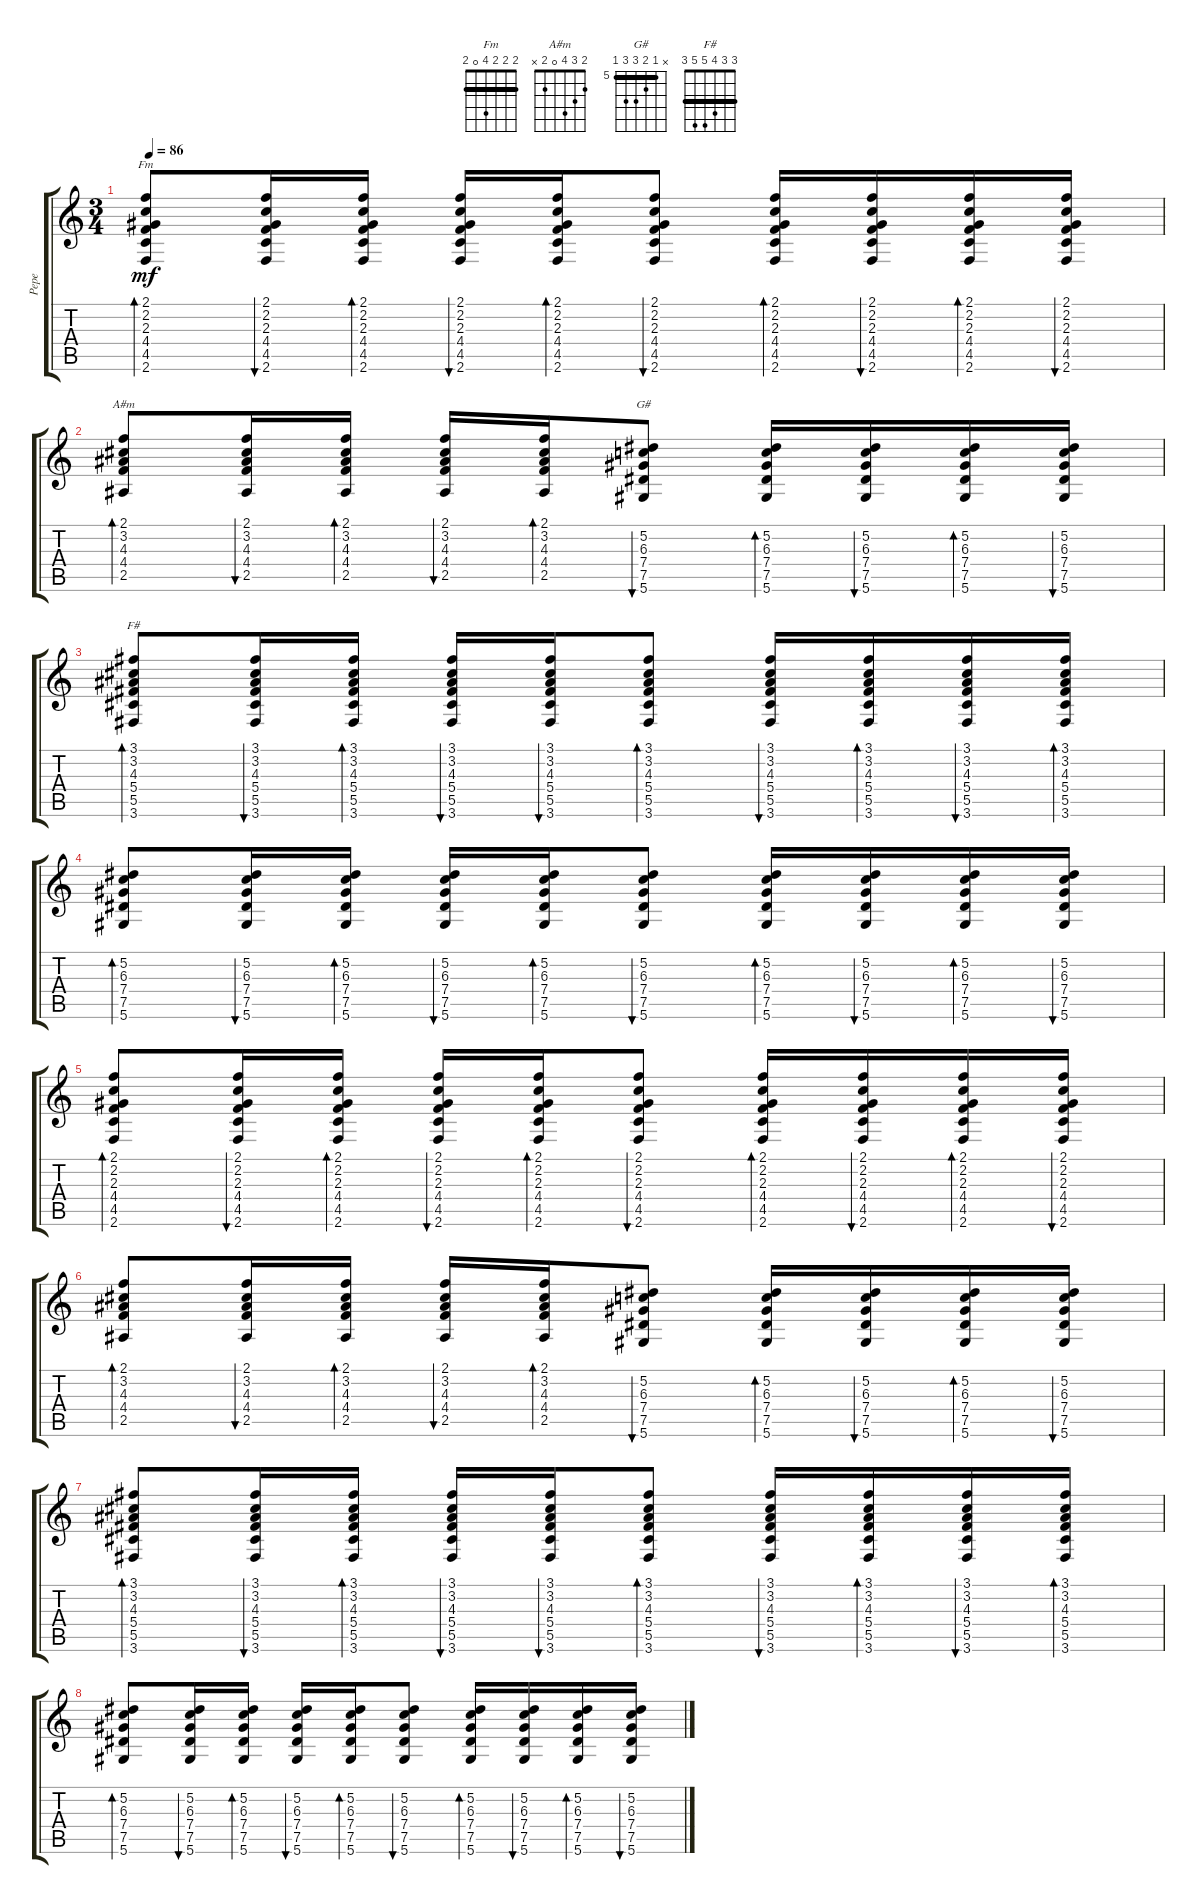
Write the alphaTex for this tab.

\track ("Pepe" "Pepe") {instrument acousticguitarsteel}
\staff {score tabs}
\tuning (Eb4 Bb3 Gb3 Db3 Ab2 Eb2) {hide}
\chord ("Fm" 2 2 2 4 0 2) {barre 2}
\chord ("A#m" 2 3 4 0 2 x)
\chord ("G#" x 5 6 7 7 5) {firstfret 5 barre 5}
\chord ("F#" 3 3 4 5 5 3) {barre 3}
\ts (3 4)
\tempo 86
\clef g2
\ks c
(2.1 2.2 2.3 4.4 4.5 2.6).8{bd 30 ch "Fm" dy mf} (2.1 2.2 2.3 4.4 4.5 2.6).16{bu 30} (2.1 2.2 2.3 4.4 4.5 2.6).16{bd 30} (2.1 2.2 2.3 4.4 4.5 2.6).16{bu 30} (2.1 2.2 2.3 4.4 4.5 2.6).16{bd 30} (2.1 2.2 2.3 4.4 4.5 2.6).8{bu 30} (2.1 2.2 2.3 4.4 4.5 2.6).16{bd 30} (2.1 2.2 2.3 4.4 4.5 2.6).16{bu 30} (2.1 2.2 2.3 4.4 4.5 2.6).16{bd 30} (2.1 2.2 2.3 4.4 4.5 2.6).16{bu 30} |
(2.1 3.2 4.3 4.4 2.5).8{bd 30 ch "A#m"} (2.1 3.2 4.3 4.4 2.5).16{bu 30} (2.1 3.2 4.3 4.4 2.5).16{bd 30} (2.1 3.2 4.3 4.4 2.5).16{bu 30} (2.1 3.2 4.3 4.4 2.5).16{bd 30} (5.2 6.3 7.4 7.5 5.6).8{bu 30 ch "G#"} (5.2 6.3 7.4 7.5 5.6).16{bd 30} (5.2 6.3 7.4 7.5 5.6).16{bu 30} (5.2 6.3 7.4 7.5 5.6).16{bd 30} (5.2 6.3 7.4 7.5 5.6).16{bu 30} |
(3.1 3.2 4.3 5.4 5.5 3.6).8{bd 30 ch "F#"} (3.1 3.2 4.3 5.4 5.5 3.6).16{bu 30} (3.1 3.2 4.3 5.4 5.5 3.6).16{bd 30} (3.1 3.2 4.3 5.4 5.5 3.6).16{bu 30} (3.1 3.2 4.3 5.4 5.5 3.6).16{bu 30} (3.1 3.2 4.3 5.4 5.5 3.6).8{bd 30} (3.1 3.2 4.3 5.4 5.5 3.6).16{bu 30} (3.1 3.2 4.3 5.4 5.5 3.6).16{bd 30} (3.1 3.2 4.3 5.4 5.5 3.6).16{bu 30} (3.1 3.2 4.3 5.4 5.5 3.6).16{bd 30} |
(5.2 6.3 7.4 7.5 5.6).8{bd 30} (5.2 6.3 7.4 7.5 5.6).16{bu 30} (5.2 6.3 7.4 7.5 5.6).16{bd 30} (5.2 6.3 7.4 7.5 5.6).16{bu 30} (5.2 6.3 7.4 7.5 5.6).16{bd 30} (5.2 6.3 7.4 7.5 5.6).8{bu 30} (5.2 6.3 7.4 7.5 5.6).16{bd 30} (5.2 6.3 7.4 7.5 5.6).16{bu 30} (5.2 6.3 7.4 7.5 5.6).16{bd 30} (5.2 6.3 7.4 7.5 5.6).16{bu 30} |
(2.1 2.2 2.3 4.4 4.5 2.6).8{bd 30} (2.1 2.2 2.3 4.4 4.5 2.6).16{bu 30} (2.1 2.2 2.3 4.4 4.5 2.6).16{bd 30} (2.1 2.2 2.3 4.4 4.5 2.6).16{bu 30} (2.1 2.2 2.3 4.4 4.5 2.6).16{bd 30} (2.1 2.2 2.3 4.4 4.5 2.6).8{bu 30} (2.1 2.2 2.3 4.4 4.5 2.6).16{bd 30} (2.1 2.2 2.3 4.4 4.5 2.6).16{bu 30} (2.1 2.2 2.3 4.4 4.5 2.6).16{bd 30} (2.1 2.2 2.3 4.4 4.5 2.6).16{bu 30} |
(2.1 3.2 4.3 4.4 2.5).8{bd 30} (2.1 3.2 4.3 4.4 2.5).16{bu 30} (2.1 3.2 4.3 4.4 2.5).16{bd 30} (2.1 3.2 4.3 4.4 2.5).16{bu 30} (2.1 3.2 4.3 4.4 2.5).16{bd 30} (5.2 6.3 7.4 7.5 5.6).8{bu 30} (5.2 6.3 7.4 7.5 5.6).16{bd 30} (5.2 6.3 7.4 7.5 5.6).16{bu 30} (5.2 6.3 7.4 7.5 5.6).16{bd 30} (5.2 6.3 7.4 7.5 5.6).16{bu 30} |
(3.1 3.2 4.3 5.4 5.5 3.6).8{bd 30} (3.1 3.2 4.3 5.4 5.5 3.6).16{bu 30} (3.1 3.2 4.3 5.4 5.5 3.6).16{bd 30} (3.1 3.2 4.3 5.4 5.5 3.6).16{bu 30} (3.1 3.2 4.3 5.4 5.5 3.6).16{bu 30} (3.1 3.2 4.3 5.4 5.5 3.6).8{bd 30} (3.1 3.2 4.3 5.4 5.5 3.6).16{bu 30} (3.1 3.2 4.3 5.4 5.5 3.6).16{bd 30} (3.1 3.2 4.3 5.4 5.5 3.6).16{bu 30} (3.1 3.2 4.3 5.4 5.5 3.6).16{bd 30} |
(5.2 6.3 7.4 7.5 5.6).8{bd 30} (5.2 6.3 7.4 7.5 5.6).16{bu 30} (5.2 6.3 7.4 7.5 5.6).16{bd 30} (5.2 6.3 7.4 7.5 5.6).16{bu 30} (5.2 6.3 7.4 7.5 5.6).16{bd 30} (5.2 6.3 7.4 7.5 5.6).8{bu 30} (5.2 6.3 7.4 7.5 5.6).16{bd 30} (5.2 6.3 7.4 7.5 5.6).16{bu 30} (5.2 6.3 7.4 7.5 5.6).16{bd 30} (5.2 6.3 7.4 7.5 5.6).16{bu 30}
